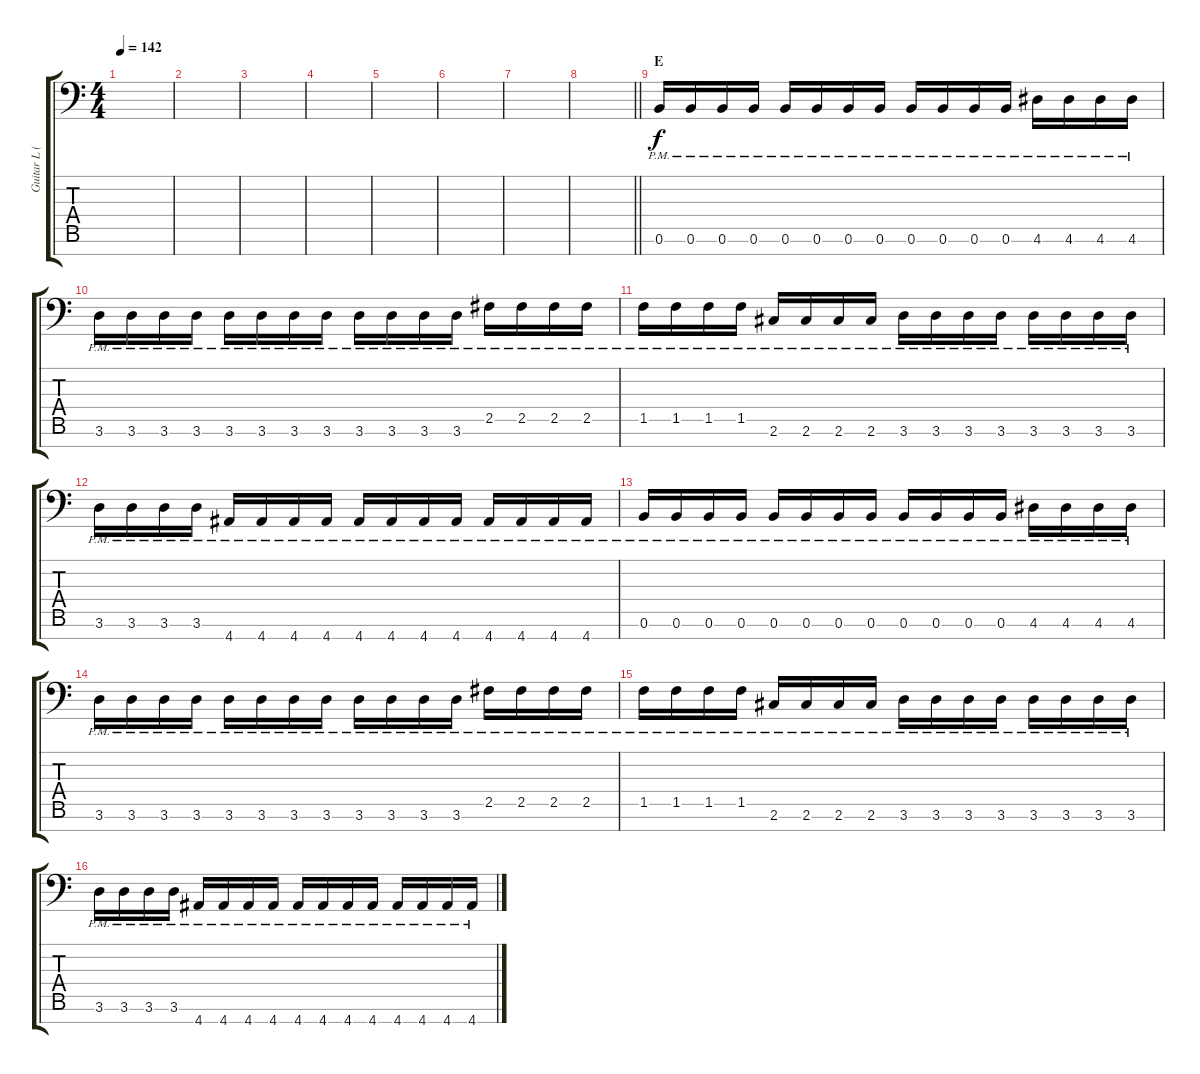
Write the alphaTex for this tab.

\track ("Guitar L (8 String)" "Guitar L (") {instrument distortionguitar}
\staff {score tabs}
\tuning (B3 G3 D3 A2 E2 B1 Gb1) {hide}
\ts (4 4)
\tempo 142
\clef f4
\ks c
|
|
|
|
|
|
|
\barLineRight lightlight
|
\section ("" "E")
0.6{pm}.16 0.6{pm}.16 0.6{pm}.16 0.6{pm}.16 0.6{pm}.16 0.6{pm}.16 0.6{pm}.16 0.6{pm}.16 0.6{pm}.16 0.6{pm}.16 0.6{pm}.16 0.6{pm}.16 4.6{pm}.16 4.6{pm}.16 4.6{pm}.16 4.6{pm}.16 |
3.6{pm}.16 3.6{pm}.16 3.6{pm}.16 3.6{pm}.16 3.6{pm}.16 3.6{pm}.16 3.6{pm}.16 3.6{pm}.16 3.6{pm}.16 3.6{pm}.16 3.6{pm}.16 3.6{pm}.16 2.5{pm}.16 2.5{pm}.16 2.5{pm}.16 2.5{pm}.16 |
1.5{pm}.16 1.5{pm}.16 1.5{pm}.16 1.5{pm}.16 2.6{pm}.16 2.6{pm}.16 2.6{pm}.16 2.6{pm}.16 3.6{pm}.16 3.6{pm}.16 3.6{pm}.16 3.6{pm}.16 3.6{pm}.16 3.6{pm}.16 3.6{pm}.16 3.6{pm}.16 |
3.6{pm}.16 3.6{pm}.16 3.6{pm}.16 3.6{pm}.16 4.7{pm}.16 4.7{pm}.16 4.7{pm}.16 4.7{pm}.16 4.7{pm}.16 4.7{pm}.16 4.7{pm}.16 4.7{pm}.16 4.7{pm}.16 4.7{pm}.16 4.7{pm}.16 4.7{pm}.16 |
0.6{pm}.16 0.6{pm}.16 0.6{pm}.16 0.6{pm}.16 0.6{pm}.16 0.6{pm}.16 0.6{pm}.16 0.6{pm}.16 0.6{pm}.16 0.6{pm}.16 0.6{pm}.16 0.6{pm}.16 4.6{pm}.16 4.6{pm}.16 4.6{pm}.16 4.6{pm}.16 |
3.6{pm}.16 3.6{pm}.16 3.6{pm}.16 3.6{pm}.16 3.6{pm}.16 3.6{pm}.16 3.6{pm}.16 3.6{pm}.16 3.6{pm}.16 3.6{pm}.16 3.6{pm}.16 3.6{pm}.16 2.5{pm}.16 2.5{pm}.16 2.5{pm}.16 2.5{pm}.16 |
1.5{pm}.16 1.5{pm}.16 1.5{pm}.16 1.5{pm}.16 2.6{pm}.16 2.6{pm}.16 2.6{pm}.16 2.6{pm}.16 3.6{pm}.16 3.6{pm}.16 3.6{pm}.16 3.6{pm}.16 3.6{pm}.16 3.6{pm}.16 3.6{pm}.16 3.6{pm}.16 |
3.6{pm}.16 3.6{pm}.16 3.6{pm}.16 3.6{pm}.16 4.7{pm}.16 4.7{pm}.16 4.7{pm}.16 4.7{pm}.16 4.7{pm}.16 4.7{pm}.16 4.7{pm}.16 4.7{pm}.16 4.7{pm}.16 4.7{pm}.16 4.7{pm}.16 4.7{pm}.16
